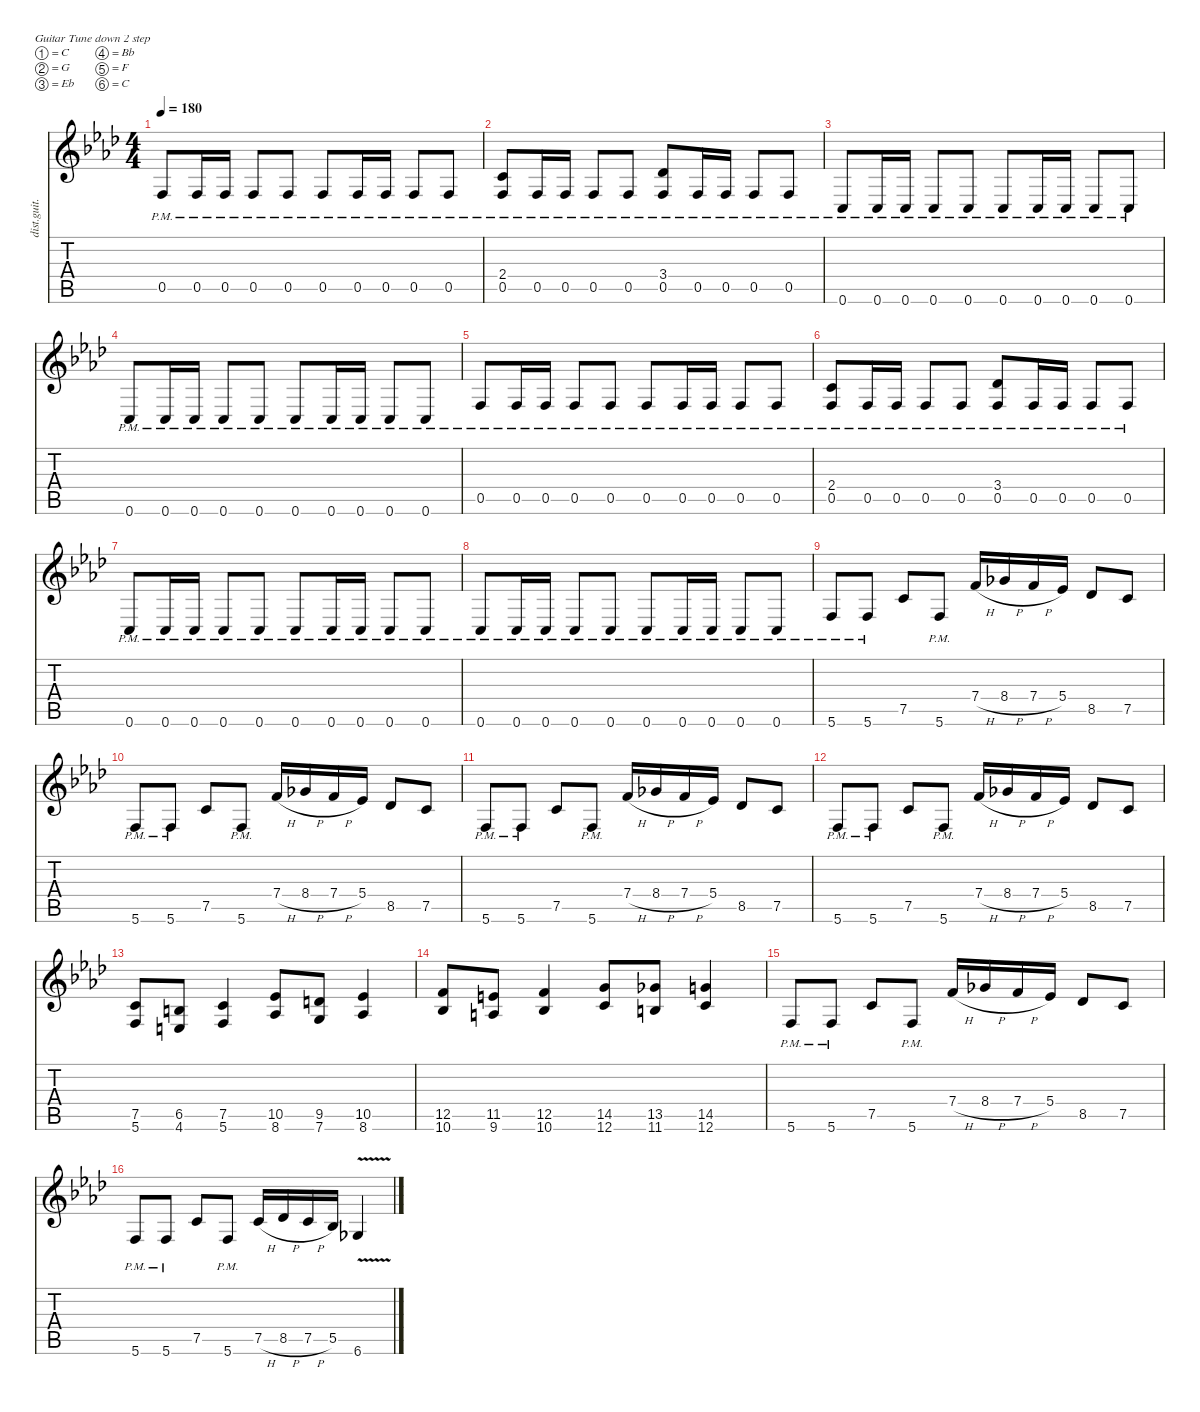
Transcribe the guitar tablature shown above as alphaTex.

\defaultSystemsLayout 4
\hideDynamics
\bracketExtendMode nobrackets
\otherSystemsTrackNameOrientation horizontal
\track ("Gtr.1 Double" "dist.guit.") {mute instrument distortionguitar}
\staff {score tabs}
\tuning (C4 G3 Eb3 Bb2 F2 C2)
\ts (4 4)
\beaming (8 2 2 2 2)
\tempo 180
\clef g2
\ks fminor
0.5{pm acc forcenatural}.8{dy f instrument distortionguitar beam Up} 0.5{pm acc forcenatural}.16{beam Up} 0.5{pm acc forcenatural}.16{beam Up} 0.5{pm acc forcenatural}.8{beam Up} 0.5{pm acc forcenatural}.8{beam Up} 0.5{pm acc forcenatural}.8{beam Up} 0.5{pm acc forcenatural}.16{beam Up} 0.5{pm acc forcenatural}.16{beam Up} 0.5{pm acc forcenatural}.8{beam Up} 0.5{pm acc forcenatural}.8{beam Up} |
(2.4{acc forcenatural} 0.5{pm acc forcenatural}).8{beam Up} 0.5{pm acc forcenatural}.16{beam Up} 0.5{pm acc forcenatural}.16{beam Up} 0.5{pm acc forcenatural}.8{beam Up} 0.5{pm acc forcenatural}.8{beam Up} (3.4{acc b} 0.5{pm acc forcenatural}).8{beam Up} 0.5{pm acc forcenatural}.16{beam Up} 0.5{pm acc forcenatural}.16{beam Up} 0.5{pm acc forcenatural}.8{beam Up} 0.5{pm acc forcenatural}.8{beam Up} |
0.6{pm acc forcenatural}.8{beam Up} 0.6{pm acc forcenatural}.16{beam Up} 0.6{pm acc forcenatural}.16{beam Up} 0.6{pm acc forcenatural}.8{beam Up} 0.6{pm acc forcenatural}.8{beam Up} 0.6{pm acc forcenatural}.8{beam Up} 0.6{pm acc forcenatural}.16{beam Up} 0.6{pm acc forcenatural}.16{beam Up} 0.6{pm acc forcenatural}.8{beam Up} 0.6{pm acc forcenatural}.8{beam Up} |
0.6{pm acc forcenatural}.8{beam Up} 0.6{pm acc forcenatural}.16{beam Up} 0.6{pm acc forcenatural}.16{beam Up} 0.6{pm acc forcenatural}.8{beam Up} 0.6{pm acc forcenatural}.8{beam Up} 0.6{pm acc forcenatural}.8{beam Up} 0.6{pm acc forcenatural}.16{beam Up} 0.6{pm acc forcenatural}.16{beam Up} 0.6{pm acc forcenatural}.8{beam Up} 0.6{pm acc forcenatural}.8{beam Up} |
0.5{pm acc forcenatural}.8{beam Up} 0.5{pm acc forcenatural}.16{beam Up} 0.5{pm acc forcenatural}.16{beam Up} 0.5{pm acc forcenatural}.8{beam Up} 0.5{pm acc forcenatural}.8{beam Up} 0.5{pm acc forcenatural}.8{beam Up} 0.5{pm acc forcenatural}.16{beam Up} 0.5{pm acc forcenatural}.16{beam Up} 0.5{pm acc forcenatural}.8{beam Up} 0.5{pm acc forcenatural}.8{beam Up} |
(2.4{acc forcenatural} 0.5{pm acc forcenatural}).8{beam Up} 0.5{pm acc forcenatural}.16{beam Up} 0.5{pm acc forcenatural}.16{beam Up} 0.5{pm acc forcenatural}.8{beam Up} 0.5{pm acc forcenatural}.8{beam Up} (3.4{acc b} 0.5{pm acc forcenatural}).8{beam Up} 0.5{pm acc forcenatural}.16{beam Up} 0.5{pm acc forcenatural}.16{beam Up} 0.5{pm acc forcenatural}.8{beam Up} 0.5{pm acc forcenatural}.8{beam Up} |
0.6{pm acc forcenatural}.8{beam Up} 0.6{pm acc forcenatural}.16{beam Up} 0.6{pm acc forcenatural}.16{beam Up} 0.6{pm acc forcenatural}.8{beam Up} 0.6{pm acc forcenatural}.8{beam Up} 0.6{pm acc forcenatural}.8{beam Up} 0.6{pm acc forcenatural}.16{beam Up} 0.6{pm acc forcenatural}.16{beam Up} 0.6{pm acc forcenatural}.8{beam Up} 0.6{pm acc forcenatural}.8{beam Up} |
0.6{pm acc forcenatural}.8{beam Up} 0.6{pm acc forcenatural}.16{beam Up} 0.6{pm acc forcenatural}.16{beam Up} 0.6{pm acc forcenatural}.8{beam Up} 0.6{pm acc forcenatural}.8{beam Up} 0.6{pm acc forcenatural}.8{beam Up} 0.6{pm acc forcenatural}.16{beam Up} 0.6{pm acc forcenatural}.16{beam Up} 0.6{pm acc forcenatural}.8{beam Up} 0.6{pm acc forcenatural}.8{beam Up} |
5.6{pm acc forcenatural}.8{beam Up} 5.6{pm acc forcenatural}.8{beam Up} 7.5{acc forcenatural}.8{beam Up} 5.6{pm acc forcenatural}.8{beam Up} 7.4{h acc forcenatural}.16{beam Up} 8.4{h acc b}.16{beam Up} 7.4{h acc forcenatural}.16{beam Up} 5.4{acc b}.16{beam Up} 8.5{acc b}.8{beam Up} 7.5{acc forcenatural}.8{beam Up} |
5.6{pm acc forcenatural}.8{beam Up} 5.6{pm acc forcenatural}.8{beam Up} 7.5{acc forcenatural}.8{beam Up} 5.6{pm acc forcenatural}.8{beam Up} 7.4{h acc forcenatural}.16{beam Up} 8.4{h acc b}.16{beam Up} 7.4{h acc forcenatural}.16{beam Up} 5.4{acc b}.16{beam Up} 8.5{acc b}.8{beam Up} 7.5{acc forcenatural}.8{beam Up} |
5.6{pm acc forcenatural}.8{beam Up} 5.6{pm acc forcenatural}.8{beam Up} 7.5{acc forcenatural}.8{beam Up} 5.6{pm acc forcenatural}.8{beam Up} 7.4{h acc forcenatural}.16{beam Up} 8.4{h acc b}.16{beam Up} 7.4{h acc forcenatural}.16{beam Up} 5.4{acc b}.16{beam Up} 8.5{acc b}.8{beam Up} 7.5{acc forcenatural}.8{beam Up} |
5.6{pm acc forcenatural}.8{beam Up} 5.6{pm acc forcenatural}.8{beam Up} 7.5{acc forcenatural}.8{beam Up} 5.6{pm acc forcenatural}.8{beam Up} 7.4{h acc forcenatural}.16{beam Up} 8.4{h acc b}.16{beam Up} 7.4{h acc forcenatural}.16{beam Up} 5.4{acc b}.16{beam Up} 8.5{acc b}.8{beam Up} 7.5{acc forcenatural}.8{beam Up} |
(7.5{acc forcenatural} 5.6{acc forcenatural}).8{beam Up} (6.5{acc forcenatural} 4.6{acc forcenatural}).8{beam Up} (7.5{acc forcenatural} 5.6{acc forcenatural}).4{beam Up} (10.5{acc b} 8.6{acc b}).8{beam Up} (9.5{acc forcenatural} 7.6{acc forcenatural}).8{beam Up} (10.5{acc b} 8.6{acc b}).4{beam Up} |
(12.5{acc forcenatural} 10.6{acc b}).8{beam Up} (11.5{acc forcenatural} 9.6{acc forcenatural}).8{beam Up} (12.5{acc forcenatural} 10.6{acc b}).4{beam Up} (14.5{acc forcenatural} 12.6{acc forcenatural}).8{beam Up} (13.5{acc b} 11.6{acc forcenatural}).8{beam Up} (14.5{acc forcenatural} 12.6{acc forcenatural}).4{beam Up} |
5.6{pm acc forcenatural}.8{beam Up} 5.6{pm acc forcenatural}.8{beam Up} 7.5{acc forcenatural}.8{beam Up} 5.6{pm acc forcenatural}.8{beam Up} 7.4{h acc forcenatural}.16{beam Up} 8.4{h acc b}.16{beam Up} 7.4{h acc forcenatural}.16{beam Up} 5.4{acc b}.16{beam Up} 8.5{acc b}.8{beam Up} 7.5{acc forcenatural}.8{beam Up} |
5.6{pm acc forcenatural}.8{beam Up} 5.6{pm acc forcenatural}.8{beam Up} 7.5{acc forcenatural}.8{beam Up} 5.6{pm acc forcenatural}.8{beam Up} 7.5{h acc forcenatural}.16{beam Up} 8.5{h acc b}.16{beam Up} 7.5{h acc forcenatural}.16{beam Up} 5.5{acc b}.16{beam Up} 6.6{v acc b}.4{beam Up}
